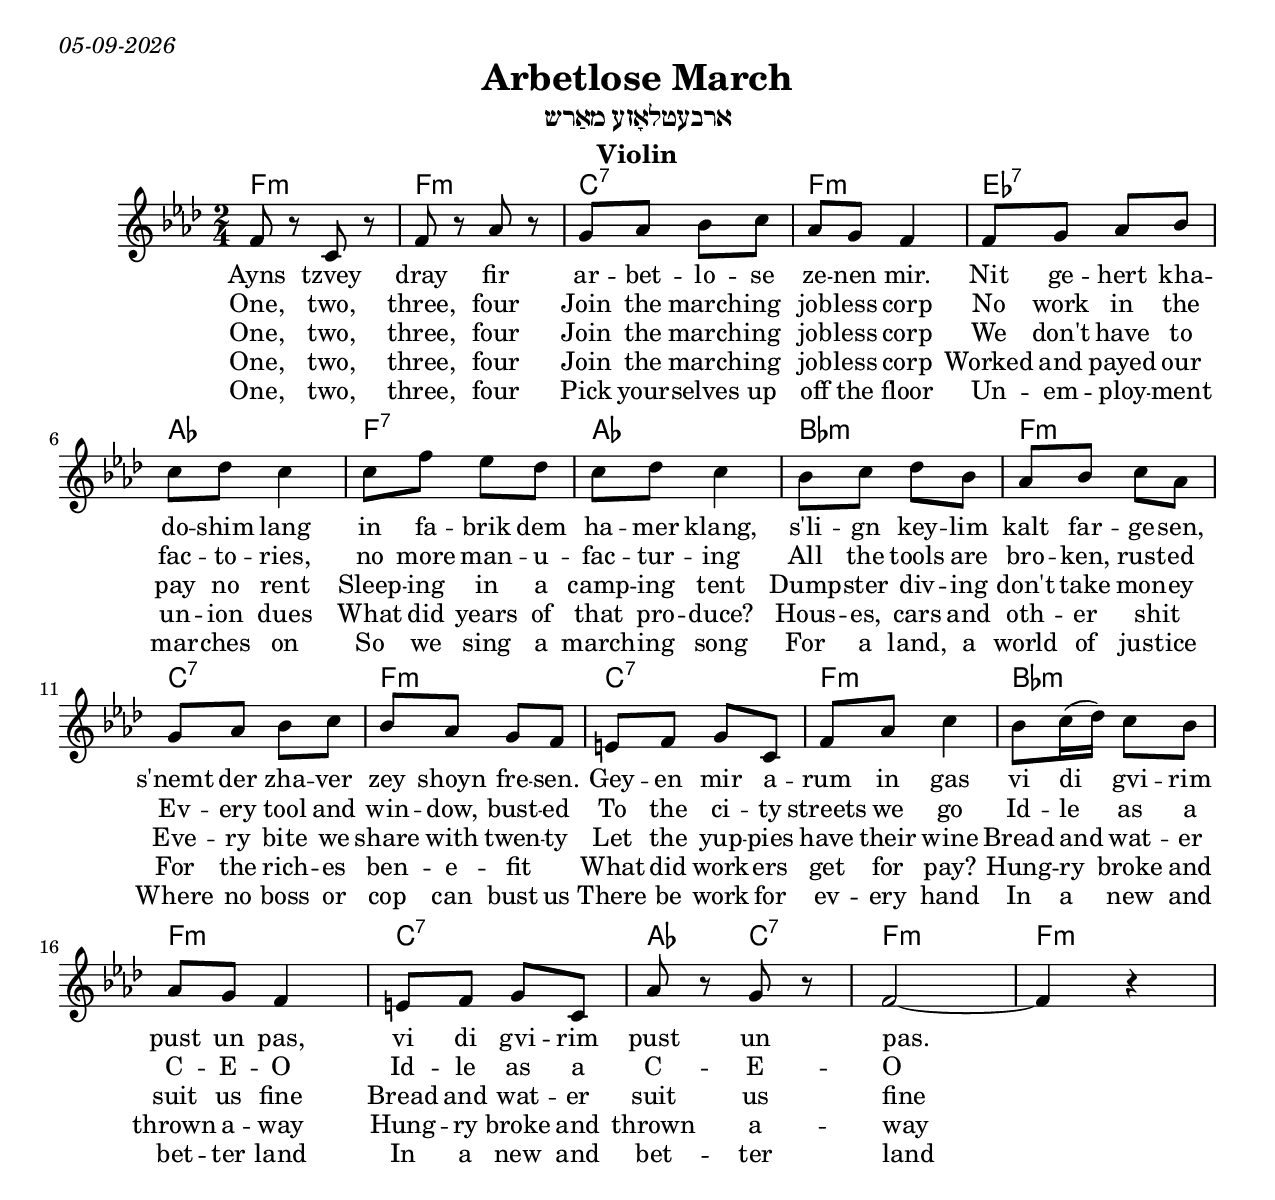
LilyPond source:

\version "2.18.0"
\include "english.ly"
\paper{
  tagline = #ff
  print-all-headers = ##t
  #(set-paper-size "letter")
}
date = #(strftime "%d-%m-%Y" (localtime (current-time)))

\markup{ \italic{ \date }  }

%\markup{ Got something to say? }

global = {
  \clef treble
  \key g \minor
  \time 2/4
  \set Score.markFormatter = #format-mark-box-alphabet
}

%#################################### Melody ########################
%melody =  \transpose c d \relative c' {  %transpose for clarinet
melody = \relative c'' {
  \global
  %\partial 16*3 a16 d f   %lead in notes
  g8 r d r    |
  g r bf r    |
  a bf c d    |
  bf a g4     |
  g8 a bf c   |
  d ef d4     |
  d8 g f ef   |
  d ef d4     |
  c8 d ef c   |
  bf c d bf   |
  a bf c d    |
  c bf a g    |
  fs g a d,   |
  g bf d4     |
  c8 d16( ef) d8 c |
  bf a g4     |
  fs8 g a d,  |
  bf' r a r   |
  g2~   |
  g4 r




}
%################################# Lyrics #####################
\addlyrics{
  %\set stanza = #"1. "
  Ayns tzvey dray fir
  ar -- bet -- lo -- se ze -- nen mir.
  Nit ge -- hert kha -- do -- shim lang
  in fa -- brik dem ha -- mer klang,
  s'li -- gn key -- lim kalt far -- ge -- sen,
  s'nemt der zha -- ver zey shoyn fre -- sen.
  Gey -- en mir a -- rum in gas
  vi di gvi -- rim pust un pas,
  vi di gvi -- rim pust un pas.
}
\addlyrics {
  One, two, three, four
  Join the march -- ing job -- less corp
  No work in the fac -- to -- ries,
  no more man -- u -- fac -- tur -- ing
  All the tools are bro -- ken, rust -- ed
  Ev -- ery tool and win -- dow, bust -- ed
  %Out in -- to the street we go
  To the ci -- ty streets we go
  Id -- le as a C -- E -- O
  Id -- le as a C -- E -- O
}

\addlyrics {
  One, two, three, four
  Join the march -- ing job -- less corp
  We don't have to pay no rent
  Sleep -- ing in a camp -- ing tent
  Dump -- ster div -- ing don't take mon -- ey
  Eve -- ry bite we share with twen -- ty
  Let the yup -- pies have their wine
  Bread and wat -- er suit us fine
  Bread and wat -- er suit us fine
}

\addlyrics {
One, two, three, four
  Join the march -- ing job -- less corp
  Worked and payed our un -- ion dues
  What did years of that pro -- duce?
  Hous -- es, cars and oth -- er shit _
  For the rich -- es ben -- e -- fit _
  What did work -- ers get for pay?
  Hung -- ry broke and thrown a -- way
   Hung -- ry broke and thrown a -- way
}

\addlyrics {
  One, two, three, four
  Pick your -- selves up off the floor
  Un -- em -- ploy -- ment mar -- ches on
  So we sing a march -- ing song
  For a land, a world of just -- ice
  Where no boss or cop can bust us
  There be work for ev -- ery hand
  In a new and bet -- ter land
  In a new and bet -- ter land
}

%################################# Chords #######################
harmonies = \chordmode {
  g2:m  |
  g:m   |
  d:7      |
  g:m      |
  f:7      |
  bf       |
  g:7      |
  bf       |
  c:m      |
  g:m      |
  d:7      |
  g:m      |
  d:7      |
  g:m      |
  c:m      |
  g:m      |
  d:7      |
  bf4 d4:7  |
  g2:m      |
  g:m
}

\score {
  <<
    \new ChordNames {
      \set chordChanges = ##f
     \transpose g f \harmonies
    }
   \transpose g f \new Staff   \melody
  >>
  \header{
    title= "Arbetlose March"
    subtitle="ארבעטלאָזע מאַרש"
    composer= ""
    instrument = "Violin"
    arranger= ""
  }
  \layout{indent = 1.0\cm}
  \midi {
    \tempo 4 = 120

    % \midi { }
  }
}
%{
% more verses:
\markup{}
\markup {
  \fill-line {
    \hspace #0.1 % distance from left margin
    \column {
      \line { "1."
	\column {
	  ""
	}
      }
      \hspace #0.2 % vertical distance between verses
      \line { "2."
	\column {
	 ""
	}
      }
    }
    \hspace #0.1  % horiz. distance between columns
    \column {
      \line { "3."
	\column {
	  ""
	}
      }
      \hspace #0.2 % distance between verses
      \line { "4."
	\column {
	 ""
	}
      }
    }
    \hspace #0.1 % distance to right margin
  }
}

%}
%{
אײנס, צװײ, דרײַ, פֿיר,
  אַרבעטלאָזע זענען מיר,
  נישט געהערט חדשים לאַנג
  אין פֿאַבריק דעם האַמער־קלאַנג,
  ס׳ליגן כּלים קאלט, פֿאַרגערסן,
  ס׳נעמט דער זשאַװער זײ שױן פֿרעסן,
  גײען מיר אַרום אין גאַס,
  װי די גבֿירים פּוסט־און־פּאַס.

  *רעפֿרען:*
  אײנס, צװײ, דרײַ, פֿיר,
  אַרבעטלאָזע זענען מיר,
  אָן אַ בגד, אָן אַ הײם,
  אונדזער בעט איז ערד און לײם,
  האָט נאָך װער װאָס צו געניסן,
  טײלט מען זיך מיט יעדן ביסן,
  װאַסער, װי די גבֿירים װײַן,
  גיסן מיר אין זיך ארײַן.

  אײנס, צװײ, דרײַ, פֿיר,
  אַרבעטלאָזע זענען מיר,
  יאָרן לאַנג געאַרבעט שװער,
  און געשאַפֿט אַלץ מער און מער
  הײַער, שלעסער, שטעט און לענדער
  פֿאַר אַ הײַסעלע פֿאַרשװענדער,
  אונדזער לױן דערפֿאַר אין װאָס?
  הונגער, נױט און אַרבעטלאָז.

  אײַנס, צװײ, דרײַ, פֿיר,
  אָט אזױ מאַרשירן מיר,
  אַרבעטלאָזע, טריט נאָך טריט
  און מיר זינגען זיך אַ ליד
  פֿון אַ לאַנד, אַ װעלט אַ נײַע,
  װוּ עס לעבן מענטשען פֿרײַע,
  אַרבעטלאָז איז קײן שום האַנט,
  אין דעם נײַעם פֿרײַען לאַנד.

%}